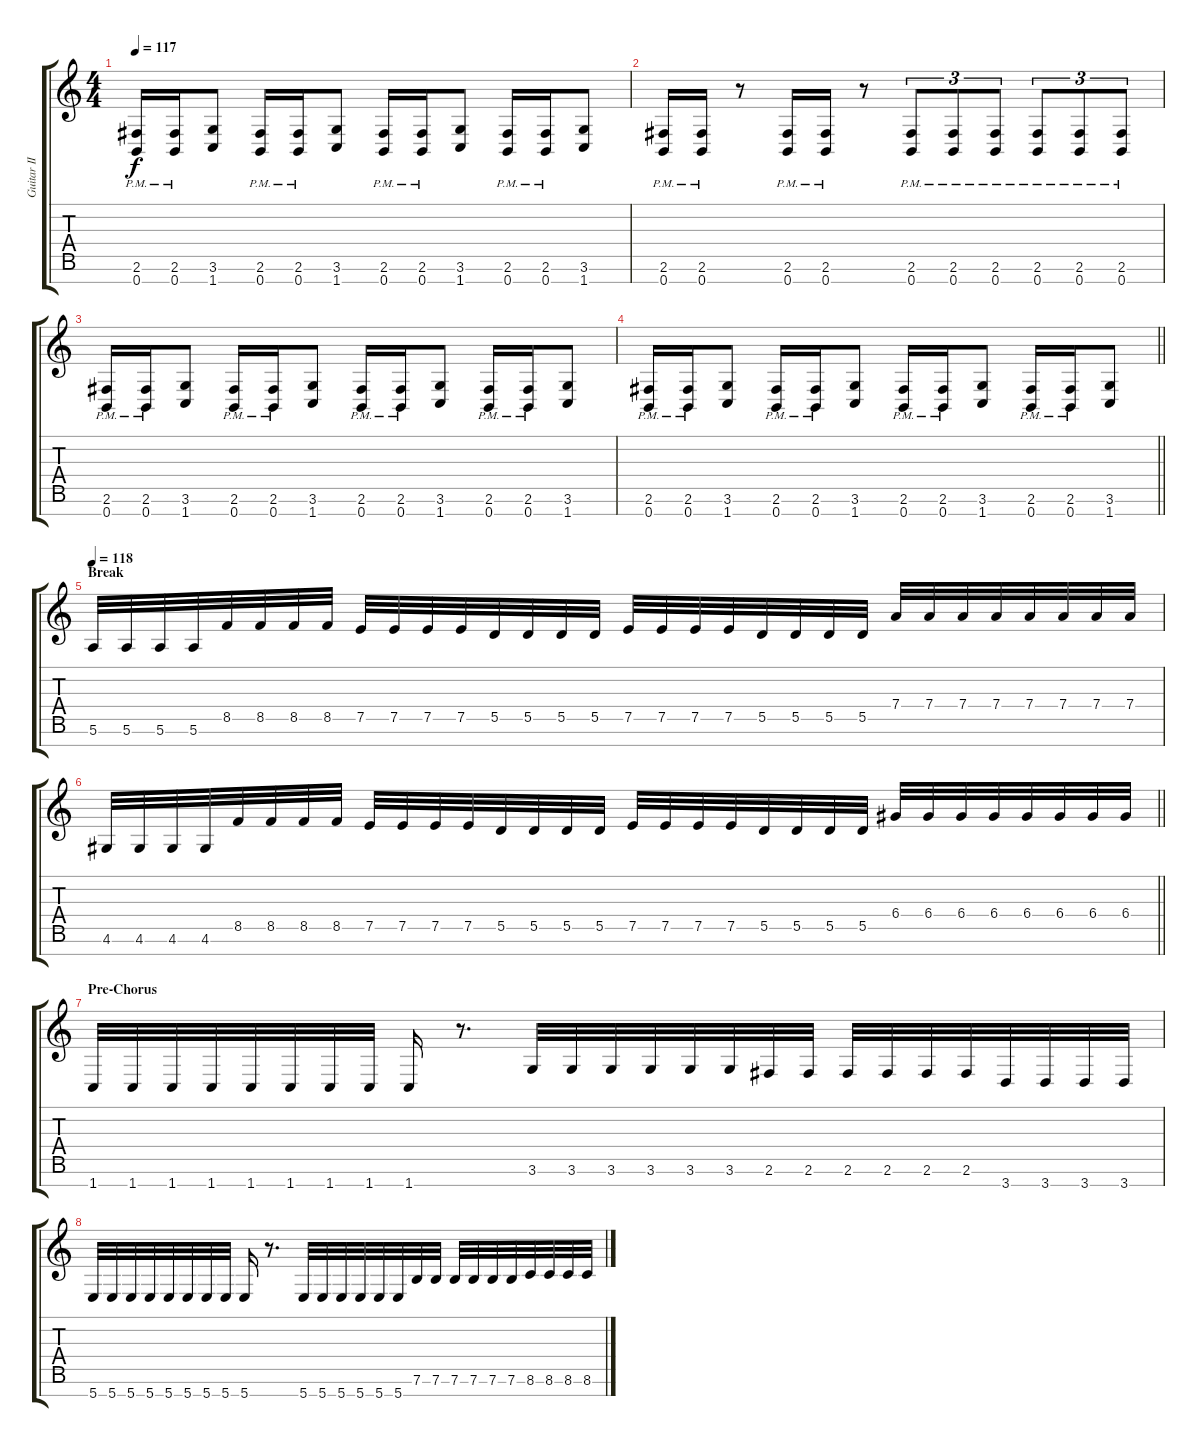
\track ("Guitar II" "Guitar II") {instrument distortionguitar}
\staff {score tabs}
\tuning (E4 B3 G3 D3 A2 E2 B1) {hide}
\ts (4 4)
\tempo 117
\clef g2
\ks c
(2.6{pm} 0.7{pm}).16{dy f} (2.6{pm} 0.7{pm}).16 (3.6 1.7).8 (2.6{pm} 0.7{pm}).16 (2.6{pm} 0.7{pm}).16 (3.6 1.7).8 (2.6{pm} 0.7{pm}).16 (2.6{pm} 0.7{pm}).16 (3.6 1.7).8 (2.6{pm} 0.7{pm}).16 (2.6{pm} 0.7{pm}).16 (3.6 1.7).8 |
(2.6{pm} 0.7{pm}).16 (2.6{pm} 0.7{pm}).16 r.8 (2.6{pm} 0.7{pm}).16 (2.6{pm} 0.7{pm}).16 r.8 (2.6{pm} 0.7{pm}).8{tu (3 2)} (2.6{pm} 0.7{pm}).8{tu (3 2)} (2.6{pm} 0.7{pm}).8{tu (3 2)} (2.6{pm} 0.7{pm}).8{tu (3 2)} (2.6{pm} 0.7{pm}).8{tu (3 2)} (2.6{pm} 0.7{pm}).8{tu (3 2)} |
(2.6{pm} 0.7{pm}).16 (2.6{pm} 0.7{pm}).16 (3.6 1.7).8 (2.6{pm} 0.7{pm}).16 (2.6{pm} 0.7{pm}).16 (3.6 1.7).8 (2.6{pm} 0.7{pm}).16 (2.6{pm} 0.7{pm}).16 (3.6 1.7).8 (2.6{pm} 0.7{pm}).16 (2.6{pm} 0.7{pm}).16 (3.6 1.7).8 |
\barLineRight lightlight
(2.6{pm} 0.7{pm}).16 (2.6{pm} 0.7{pm}).16 (3.6 1.7).8 (2.6{pm} 0.7{pm}).16 (2.6{pm} 0.7{pm}).16 (3.6 1.7).8 (2.6{pm} 0.7{pm}).16 (2.6{pm} 0.7{pm}).16 (3.6 1.7).8 (2.6{pm} 0.7{pm}).16 (2.6{pm} 0.7{pm}).16 (3.6 1.7).8 |
\section ("" "Break")
\tempo 118
5.6.32 5.6.32 5.6.32 5.6.32 8.5.32 8.5.32 8.5.32 8.5.32 7.5.32 7.5.32 7.5.32 7.5.32 5.5.32 5.5.32 5.5.32 5.5.32 7.5.32 7.5.32 7.5.32 7.5.32 5.5.32 5.5.32 5.5.32 5.5.32 7.4.32 7.4.32 7.4.32 7.4.32 7.4.32 7.4.32 7.4.32 7.4.32 |
\barLineRight lightlight
4.6.32 4.6.32 4.6.32 4.6.32 8.5.32 8.5.32 8.5.32 8.5.32 7.5.32 7.5.32 7.5.32 7.5.32 5.5.32 5.5.32 5.5.32 5.5.32 7.5.32 7.5.32 7.5.32 7.5.32 5.5.32 5.5.32 5.5.32 5.5.32 6.4.32 6.4.32 6.4.32 6.4.32 6.4.32 6.4.32 6.4.32 6.4.32 |
\section ("" "Pre-Chorus")
1.7.32 1.7.32 1.7.32 1.7.32 1.7.32 1.7.32 1.7.32 1.7.32 1.7.16 r.8{d} 3.6.32 3.6.32 3.6.32 3.6.32 3.6.32 3.6.32 2.6.32 2.6.32 2.6.32 2.6.32 2.6.32 2.6.32 3.7.32 3.7.32 3.7.32 3.7.32 |
5.7.32 5.7.32 5.7.32 5.7.32 5.7.32 5.7.32 5.7.32 5.7.32 5.7.16 r.8{d} 5.7.32 5.7.32 5.7.32 5.7.32 5.7.32 5.7.32 7.6.32 7.6.32 7.6.32 7.6.32 7.6.32 7.6.32 8.6.32 8.6.32 8.6.32 8.6.32
